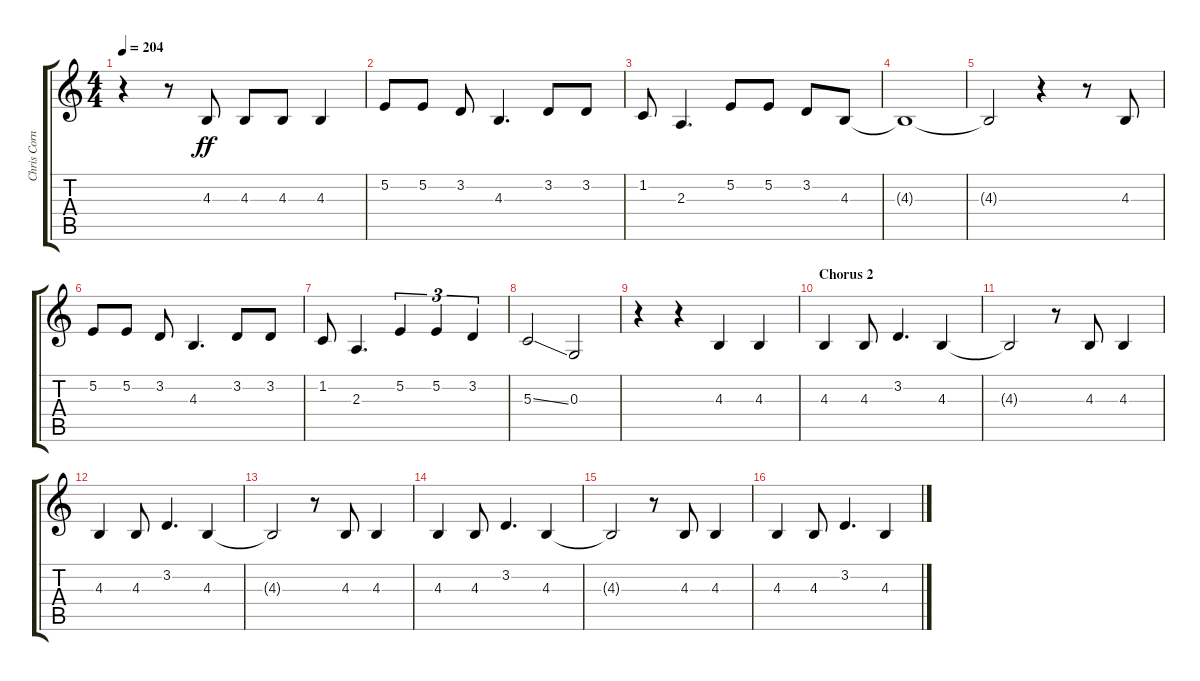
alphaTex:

\track ("Chris Cornell - Vocals" "Chris Corn") {instrument altosax}
\staff {score tabs}
\tuning (E4 B3 G3 D3 A2 E2) {hide}
\ts (4 4)
\tempo 204
\clef g2
\ks c
r.4{dy ff} r.8 4.3.8 4.3.8 4.3.8 4.3.4 |
5.2.8 5.2.8 3.2.8 4.3.4{d} 3.2.8 3.2.8 |
1.2.8 2.3.4{d} 5.2.8 5.2.8 3.2.8 4.3.8 |
4.3{t}.1 |
4.3{t}.2 r.4 r.8 4.3.8 |
5.2.8 5.2.8 3.2.8 4.3.4{d} 3.2.8 3.2.8 |
1.2.8 2.3.4{d} 5.2.4{tu (3 2)} 5.2.4{tu (3 2)} 3.2.4{tu (3 2)} |
5.3{ss}.2 0.3.2 |
r.4 r.4 4.3.4 4.3.4 |
\section ("" "Chorus 2")
4.3.4 4.3.8 3.2.4{d} 4.3.4 |
4.3{t}.2 r.8 4.3.8 4.3.4 |
4.3.4 4.3.8 3.2.4{d} 4.3.4 |
4.3{t}.2 r.8 4.3.8 4.3.4 |
4.3.4 4.3.8 3.2.4{d} 4.3.4 |
4.3{t}.2 r.8 4.3.8 4.3.4 |
4.3.4 4.3.8 3.2.4{d} 4.3.4
